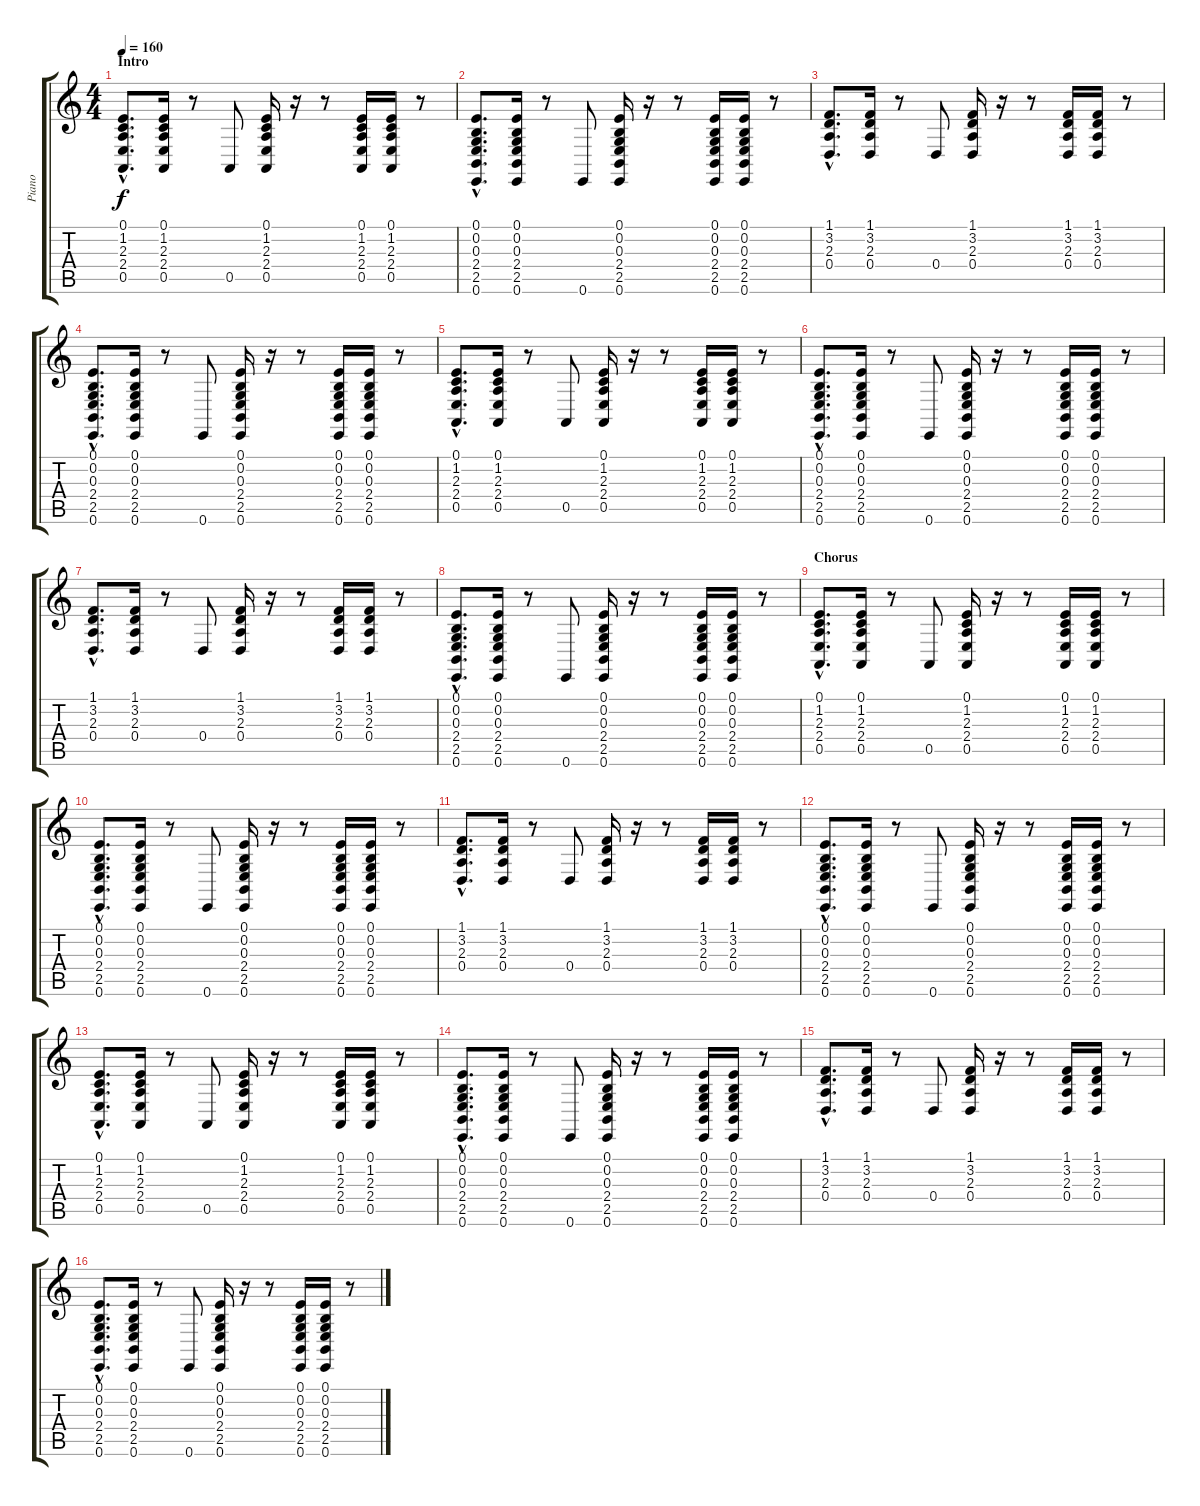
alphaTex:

\track ("Piano" "Piano") {instrument acousticgrandpiano}
\staff {score tabs}
\tuning (E4 B3 G3 D3 A2 E2) {hide}
\ts (4 4)
\section ("" "Intro")
\tempo 160
\clef g2
\ks c
(0.1{hac} 1.2{hac} 2.3{hac} 2.4{hac} 0.5{hac}).8{d dy f instrument acousticgrandpiano} (0.1 1.2 2.3 2.4 0.5).16 r.8 0.5.8 (0.1 1.2 2.3 2.4 0.5).16 r.16 r.8 (0.1 1.2 2.3 2.4 0.5).16 (0.1 1.2 2.3 2.4 0.5).16 r.8 |
(0.1{hac} 0.2{hac} 0.3{hac} 2.4{hac} 2.5{hac} 0.6{hac}).8{d} (0.1 0.2 0.3 2.4 2.5 0.6).16 r.8 0.6.8 (0.1 0.2 0.3 2.4 2.5 0.6).16 r.16 r.8 (0.1 0.2 0.3 2.4 2.5 0.6).16 (0.1 0.2 0.3 2.4 2.5 0.6).16 r.8 |
(1.1{hac} 3.2{hac} 2.3{hac} 0.4{hac}).8{d} (1.1 3.2 2.3 0.4).16 r.8 0.4.8 (1.1 3.2 2.3 0.4).16 r.16 r.8 (1.1 3.2 2.3 0.4).16 (1.1 3.2 2.3 0.4).16 r.8 |
(0.1{hac} 0.2{hac} 0.3{hac} 2.4{hac} 2.5{hac} 0.6{hac}).8{d} (0.1 0.2 0.3 2.4 2.5 0.6).16 r.8 0.6.8 (0.1 0.2 0.3 2.4 2.5 0.6).16 r.16 r.8 (0.1 0.2 0.3 2.4 2.5 0.6).16 (0.1 0.2 0.3 2.4 2.5 0.6).16 r.8 |
(0.1{hac} 1.2{hac} 2.3{hac} 2.4{hac} 0.5{hac}).8{d} (0.1 1.2 2.3 2.4 0.5).16 r.8 0.5.8 (0.1 1.2 2.3 2.4 0.5).16 r.16 r.8 (0.1 1.2 2.3 2.4 0.5).16 (0.1 1.2 2.3 2.4 0.5).16 r.8 |
(0.1{hac} 0.2{hac} 0.3{hac} 2.4{hac} 2.5{hac} 0.6{hac}).8{d} (0.1 0.2 0.3 2.4 2.5 0.6).16 r.8 0.6.8 (0.1 0.2 0.3 2.4 2.5 0.6).16 r.16 r.8 (0.1 0.2 0.3 2.4 2.5 0.6).16 (0.1 0.2 0.3 2.4 2.5 0.6).16 r.8 |
(1.1{hac} 3.2{hac} 2.3{hac} 0.4{hac}).8{d} (1.1 3.2 2.3 0.4).16 r.8 0.4.8 (1.1 3.2 2.3 0.4).16 r.16 r.8 (1.1 3.2 2.3 0.4).16 (1.1 3.2 2.3 0.4).16 r.8 |
(0.1{hac} 0.2{hac} 0.3{hac} 2.4{hac} 2.5{hac} 0.6{hac}).8{d} (0.1 0.2 0.3 2.4 2.5 0.6).16 r.8 0.6.8 (0.1 0.2 0.3 2.4 2.5 0.6).16 r.16 r.8 (0.1 0.2 0.3 2.4 2.5 0.6).16 (0.1 0.2 0.3 2.4 2.5 0.6).16 r.8 |
\section ("" "Chorus")
(0.1{hac} 1.2{hac} 2.3{hac} 2.4{hac} 0.5{hac}).8{d} (0.1 1.2 2.3 2.4 0.5).16 r.8 0.5.8 (0.1 1.2 2.3 2.4 0.5).16 r.16 r.8 (0.1 1.2 2.3 2.4 0.5).16 (0.1 1.2 2.3 2.4 0.5).16 r.8 |
(0.1{hac} 0.2{hac} 0.3{hac} 2.4{hac} 2.5{hac} 0.6{hac}).8{d} (0.1 0.2 0.3 2.4 2.5 0.6).16 r.8 0.6.8 (0.1 0.2 0.3 2.4 2.5 0.6).16 r.16 r.8 (0.1 0.2 0.3 2.4 2.5 0.6).16 (0.1 0.2 0.3 2.4 2.5 0.6).16 r.8 |
(1.1{hac} 3.2{hac} 2.3{hac} 0.4{hac}).8{d} (1.1 3.2 2.3 0.4).16 r.8 0.4.8 (1.1 3.2 2.3 0.4).16 r.16 r.8 (1.1 3.2 2.3 0.4).16 (1.1 3.2 2.3 0.4).16 r.8 |
(0.1{hac} 0.2{hac} 0.3{hac} 2.4{hac} 2.5{hac} 0.6{hac}).8{d} (0.1 0.2 0.3 2.4 2.5 0.6).16 r.8 0.6.8 (0.1 0.2 0.3 2.4 2.5 0.6).16 r.16 r.8 (0.1 0.2 0.3 2.4 2.5 0.6).16 (0.1 0.2 0.3 2.4 2.5 0.6).16 r.8 |
(0.1{hac} 1.2{hac} 2.3{hac} 2.4{hac} 0.5{hac}).8{d} (0.1 1.2 2.3 2.4 0.5).16 r.8 0.5.8 (0.1 1.2 2.3 2.4 0.5).16 r.16 r.8 (0.1 1.2 2.3 2.4 0.5).16 (0.1 1.2 2.3 2.4 0.5).16 r.8 |
(0.1{hac} 0.2{hac} 0.3{hac} 2.4{hac} 2.5{hac} 0.6{hac}).8{d} (0.1 0.2 0.3 2.4 2.5 0.6).16 r.8 0.6.8 (0.1 0.2 0.3 2.4 2.5 0.6).16 r.16 r.8 (0.1 0.2 0.3 2.4 2.5 0.6).16 (0.1 0.2 0.3 2.4 2.5 0.6).16 r.8 |
(1.1{hac} 3.2{hac} 2.3{hac} 0.4{hac}).8{d} (1.1 3.2 2.3 0.4).16 r.8 0.4.8 (1.1 3.2 2.3 0.4).16 r.16 r.8 (1.1 3.2 2.3 0.4).16 (1.1 3.2 2.3 0.4).16 r.8 |
(0.1{hac} 0.2{hac} 0.3{hac} 2.4{hac} 2.5{hac} 0.6{hac}).8{d} (0.1 0.2 0.3 2.4 2.5 0.6).16 r.8 0.6.8 (0.1 0.2 0.3 2.4 2.5 0.6).16 r.16 r.8 (0.1 0.2 0.3 2.4 2.5 0.6).16 (0.1 0.2 0.3 2.4 2.5 0.6).16 r.8
